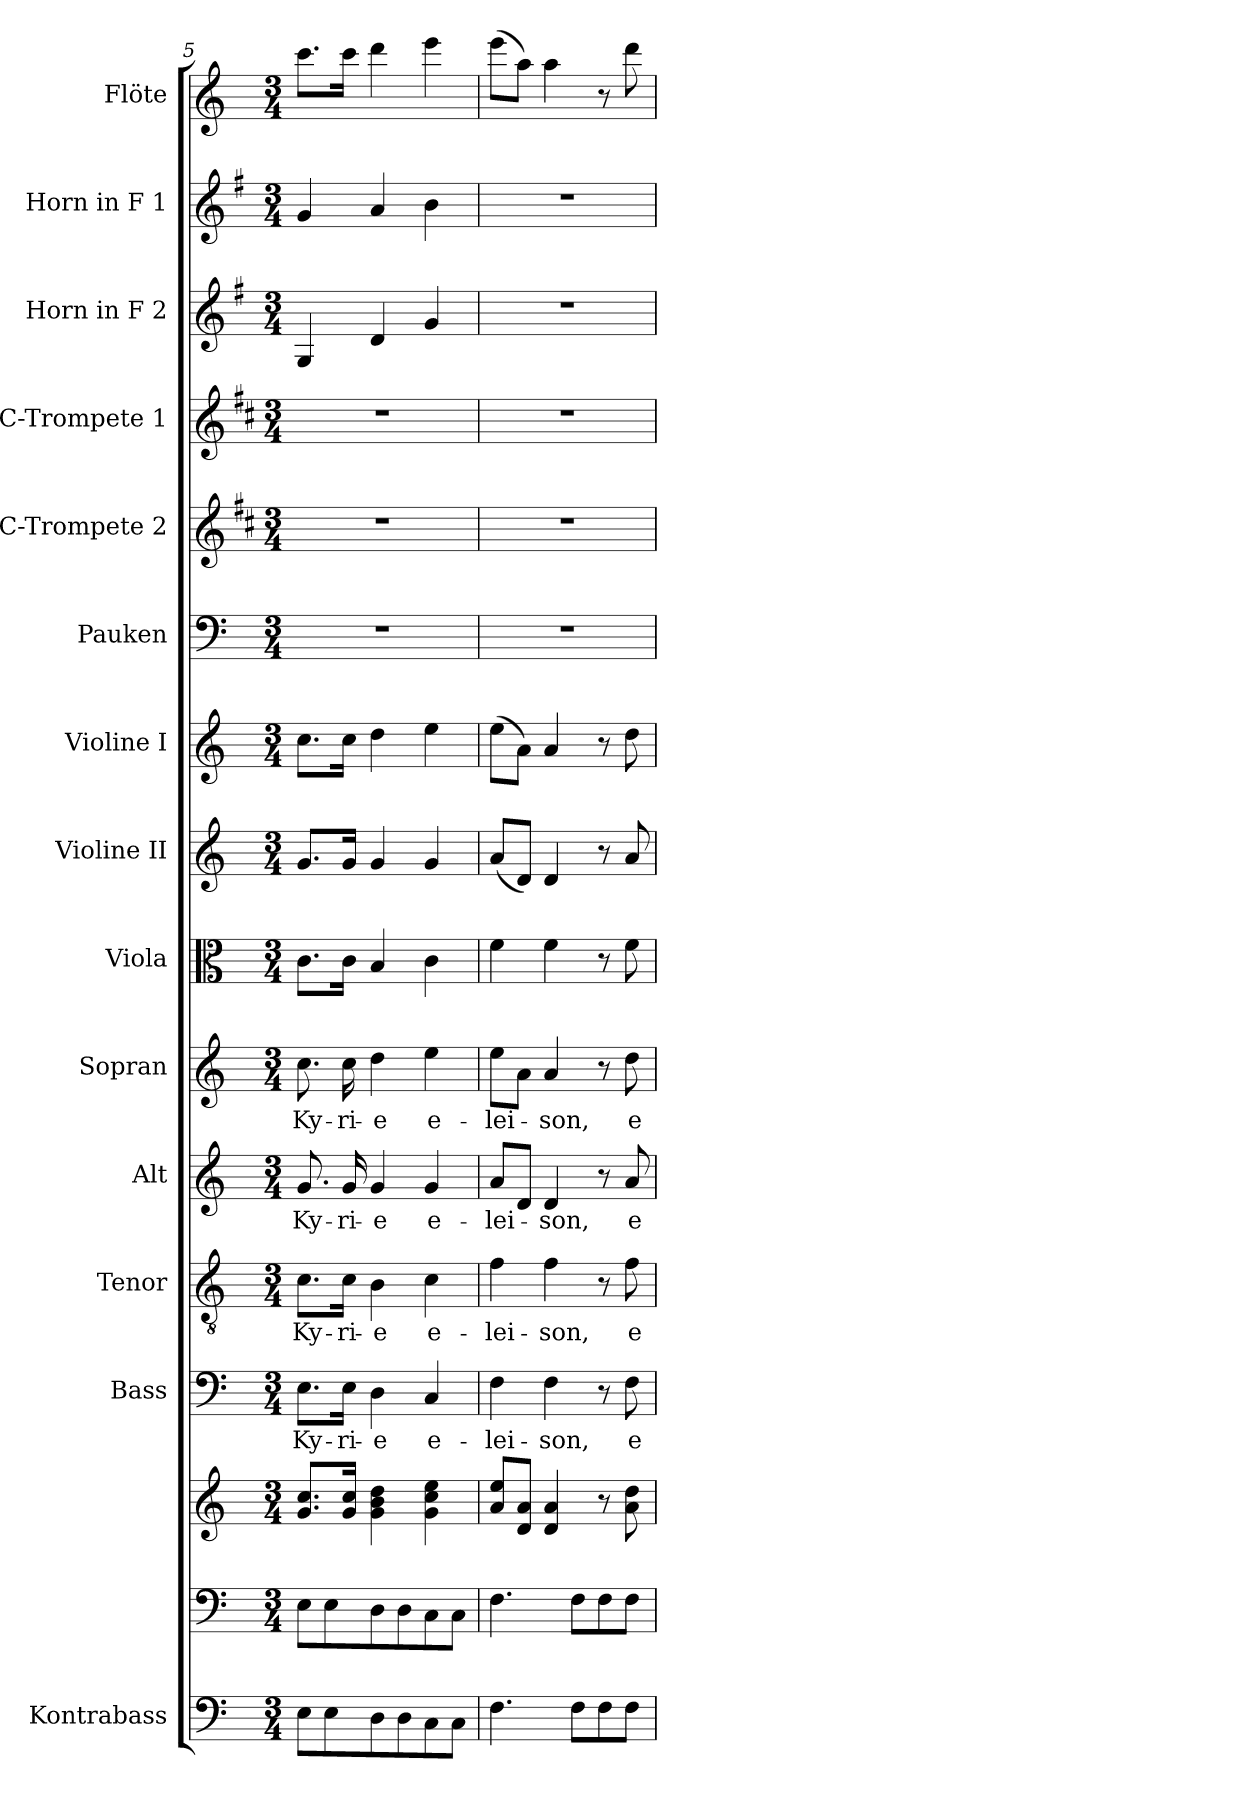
**kern	**kern	**kern	**kern	**text	**kern	**text	**kern	**text	**kern	**text	**kern	**kern	**kern	**kern	**kern	**kern	**kern	**kern	**kern
*part15	*part14	*part14	*part13	*part13	*part12	*part12	*part11	*part11	*part10	*part10	*part9	*part8	*part7	*part6	*part5	*part4	*part3	*part2	*part1
*staff16	*staff15	*staff14	*staff13	*staff13	*staff12	*staff12	*staff11	*staff11	*staff10	*staff10	*staff9	*staff8	*staff7	*staff6	*staff5	*staff4	*staff3	*staff2	*staff1
*I"Kontrabass	*	*	*I"Bass	*	*I"Tenor	*	*I"Alt	*	*I"Sopran	*	*I"Viola	*I"Violine II	*I"Violine I	*I"Pauken	*I"C-Trompete 2	*I"C-Trompete 1	*I"Horn in F 2	*I"Horn in F 1	*I"Flöte
*I'Kb.	*	*	*I'B.	*	*I'T.	*	*I'A.	*	*I'S.	*	*I'Vla.	*I'Vl. II	*I'Vl. I	*I'Pk.	*I'C Trp. 2	*I'C Trp. 1	*	*	*I'Fl.
*clefF4	*clefF4	*clefG2	*clefF4	*	*clefGv2	*	*clefG2	*	*clefG2	*	*clefC3	*clefG2	*clefG2	*clefF4	*clefG2	*clefG2	*clefG2	*clefG2	*clefG2
*ITrd7c12	*	*	*	*	*	*	*	*	*	*	*	*	*	*	*ITrd1c2	*ITrd1c2	*ITrd4c7	*ITrd4c7	*
*k[]	*k[]	*k[]	*k[]	*	*k[]	*	*k[]	*	*k[]	*	*k[]	*k[]	*k[]	*k[]	*k[]	*k[]	*k[]	*k[]	*k[]
*C:	*C:	*C:	*C:	*	*C:	*	*C:	*	*C:	*	*C:	*C:	*C:	*C:	*C:	*C:	*C:	*C:	*C:
*M3/4	*M3/4	*M3/4	*M3/4	*	*M3/4	*	*M3/4	*	*M3/4	*	*M3/4	*M3/4	*M3/4	*M3/4	*M3/4	*M3/4	*M3/4	*M3/4	*M3/4
=5	=5	=5	=5	=5	=5	=5	=5	=5	=5	=5	=5	=5	=5	=5	=5	=5	=5	=5	=5
!	!	!	!	!LO:LY:b	!	!LO:LY:b	!	!LO:LY:b	!	!LO:LY:b	!	!	!	!	!	!	!	!	!
8EE\L	8E\L	8.g/ 8.cc/L	8.E\L	Ky-	8.c\L	Ky-	8.g/	Ky-	8.cc\	Ky-	8.c\L	8.g/L	8.cc\L	2.r	2.r	2.r	4C/	4c/	8.ccc\L
8EE\	8E\	.	.	.	.	.	.	.	.	.	.	.	.	.	.	.	.	.	.
!	!	!	!	!LO:LY:b	!	!LO:LY:b	!	!LO:LY:b	!	!LO:LY:b	!	!	!	!	!	!	!	!	!
.	.	16g/ 16cc/Jk	16E\Jk	-ri-	16c\Jk	-ri-	16g/	-ri-	16cc\	-ri-	16c\Jk	16g/Jk	16cc\Jk	.	.	.	.	.	16ccc\Jk
!	!	!	!	!LO:LY:b	!	!LO:LY:b	!	!LO:LY:b	!	!LO:LY:b	!	!	!	!	!	!	!	!	!
8DD\	8D\	4g\ 4b\ 4dd\	4D\	-e	4B\	-e	4g/	-e	4dd\	-e	4B/	4g/	4dd\	.	.	.	4G/	4d/	4ddd\
8DD\	8D\	.	.	.	.	.	.	.	.	.	.	.	.	.	.	.	.	.	.
!	!	!	!	!LO:LY:b	!	!LO:LY:b	!	!LO:LY:b	!	!LO:LY:b	!	!	!	!	!	!	!	!	!
8CC\	8C\	4g\ 4cc\ 4ee\	4C/	e-	4c\	e-	4g/	e-	4ee\	e-	4c\	4g/	4ee\	.	.	.	4c/	4e\	4eee\
8CC\J	8C\J	.	.	.	.	.	.	.	.	.	.	.	.	.	.	.	.	.	.
=6	=6	=6	=6	=6	=6	=6	=6	=6	=6	=6	=6	=6	=6	=6	=6	=6	=6	=6	=6
!	!	!	!	!LO:LY:b	!	!LO:LY:b	!	!LO:LY:b	!	!LO:LY:b	!	!	!	!	!	!	!	!	!
4.FF\	4.F\	8a/ 8ee/L	4F\	-lei-	4f\	-lei-	8a/L	-lei-	8ee\L	-lei-	4f\	(<8a/L	(>8ee\L	2.r	2.r	2.r	2.r	2.r	(>8eee\L
.	.	8d/ 8a/J	.	.	.	.	8d/J	.	8a\J	.	.	8d/J)	8a\J)	.	.	.	.	.	8aa\J)
!	!	!	!	!LO:LY:b	!	!LO:LY:b	!	!LO:LY:b	!	!LO:LY:b	!	!	!	!	!	!	!	!	!
.	.	4d/ 4a/	4F\	-son,	4f\	-son,	4d/	-son,	4a/	-son,	4f\	4d/	4a/	.	.	.	.	.	4aa\
8FF\L	8F\L	.	.	.	.	.	.	.	.	.	.	.	.	.	.	.	.	.	.
8FF\	8F\	8r	8r	.	8r	.	8r	.	8r	.	8r	8r	8r	.	.	.	.	.	8r
!	!	!	!	!LO:LY:b	!	!LO:LY:b	!	!LO:LY:b	!	!LO:LY:b	!	!	!	!	!	!	!	!	!
8FF\J	8F\J	8a\ 8dd\	8F\	e-	8f\	e-	8a/	e-	8dd\	e-	8f\	8a/	8dd\	.	.	.	.	.	8ddd\
=	=	=	=	=	=	=	=	=	=	=	=	=	=	=	=	=	=	=	=
*-	*-	*-	*-	*-	*-	*-	*-	*-	*-	*-	*-	*-	*-	*-	*-	*-	*-	*-	*-
